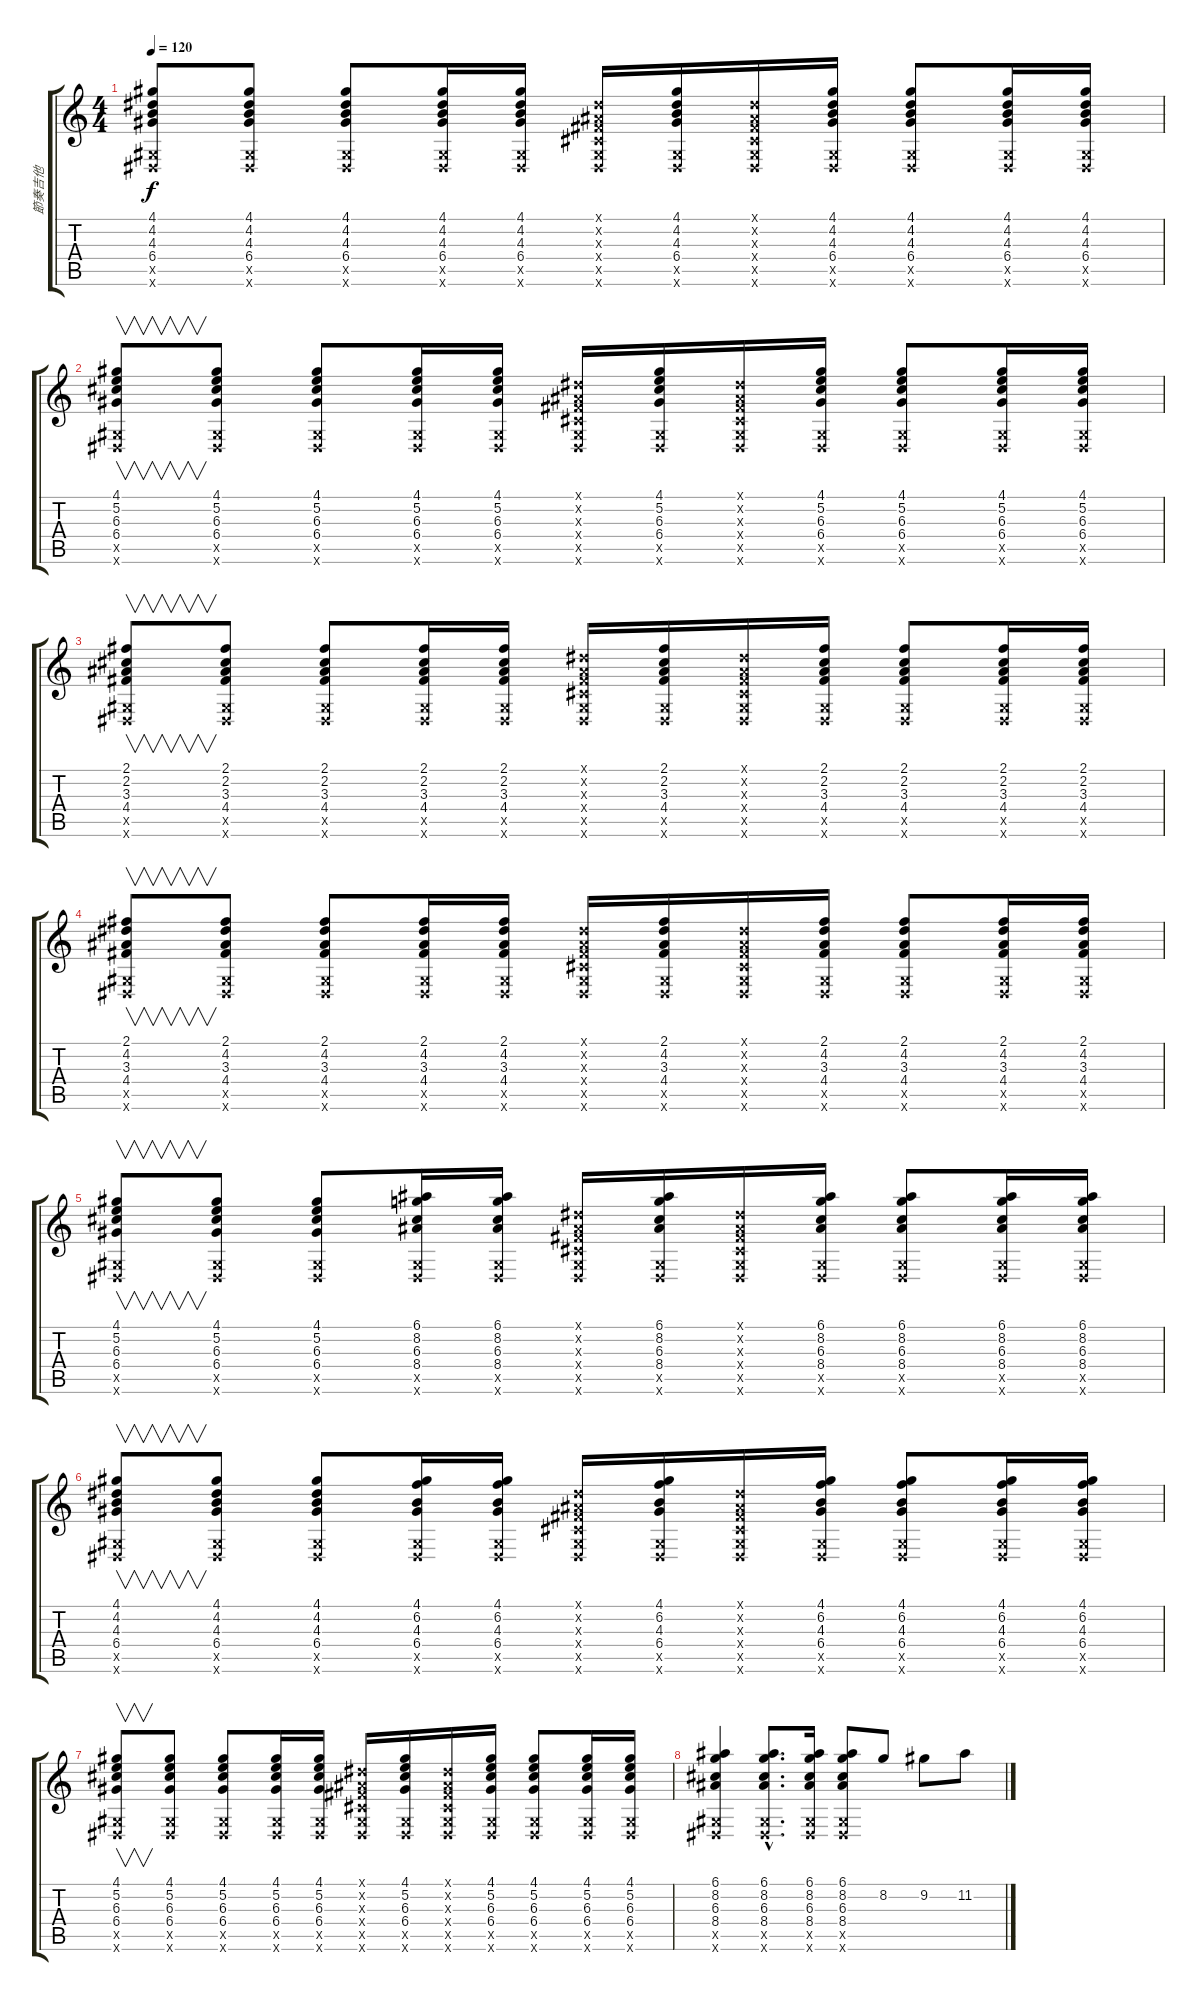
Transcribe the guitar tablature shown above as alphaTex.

\track ("節奏吉他" "節奏吉他") {instrument acousticguitarsteel}
\staff {score tabs}
\tuning (E4 B3 G3 D3 A2 E2) {hide}
\ts (4 4)
\tempo 120
\clef g2
\ks c
(4.1 4.2 4.3 6.4 -1.5{x} -1.6{x}).8{dy f} (4.1 4.2 4.3 6.4 -1.5{x} -1.6{x}).8 (4.1 4.2 4.3 6.4 -1.5{x} -1.6{x}).8 (4.1 4.2 4.3 6.4 -1.5{x} -1.6{x}).16 (4.1 4.2 4.3 6.4 -1.5{x} -1.6{x}).16 (-1.1{x} -1.2{x} -1.3{x} -1.4{x} -1.5{x} -1.6{x}).16 (4.1 4.2 4.3 6.4 -1.5{x} -1.6{x}).16 (-1.1{x} -1.2{x} -1.3{x} -1.4{x} -1.5{x} -1.6{x}).16 (4.1 4.2 4.3 6.4 -1.5{x} -1.6{x}).16 (4.1 4.2 4.3 6.4 -1.5{x} -1.6{x}).8 (4.1 4.2 4.3 6.4 -1.5{x} -1.6{x}).16 (4.1 4.2 4.3 6.4 -1.5{x} -1.6{x}).16 |
(4.1 5.2 6.3 6.4 -1.5{x} -1.6{x}).8{v} (4.1 5.2 6.3 6.4 -1.5{x} -1.6{x}).8 (4.1 5.2 6.3 6.4 -1.5{x} -1.6{x}).8 (4.1 5.2 6.3 6.4 -1.5{x} -1.6{x}).16 (4.1 5.2 6.3 6.4 -1.5{x} -1.6{x}).16 (-1.1{x} -1.2{x} -1.3{x} -1.4{x} -1.5{x} -1.6{x}).16 (4.1 5.2 6.3 6.4 -1.5{x} -1.6{x}).16 (-1.1{x} -1.2{x} -1.3{x} -1.4{x} -1.5{x} -1.6{x}).16 (4.1 5.2 6.3 6.4 -1.5{x} -1.6{x}).16 (4.1 5.2 6.3 6.4 -1.5{x} -1.6{x}).8 (4.1 5.2 6.3 6.4 -1.5{x} -1.6{x}).16 (4.1 5.2 6.3 6.4 -1.5{x} -1.6{x}).16 |
(2.1 2.2 3.3 4.4 -1.5{x} -1.6{x}).8{v} (2.1 2.2 3.3 4.4 -1.5{x} -1.6{x}).8 (2.1 2.2 3.3 4.4 -1.5{x} -1.6{x}).8 (2.1 2.2 3.3 4.4 -1.5{x} -1.6{x}).16 (2.1 2.2 3.3 4.4 -1.5{x} -1.6{x}).16 (-1.1{x} -1.2{x} -1.3{x} -1.4{x} -1.5{x} -1.6{x}).16 (2.1 2.2 3.3 4.4 -1.5{x} -1.6{x}).16 (-1.1{x} -1.2{x} -1.3{x} -1.4{x} -1.5{x} -1.6{x}).16 (2.1 2.2 3.3 4.4 -1.5{x} -1.6{x}).16 (2.1 2.2 3.3 4.4 -1.5{x} -1.6{x}).8 (2.1 2.2 3.3 4.4 -1.5{x} -1.6{x}).16 (2.1 2.2 3.3 4.4 -1.5{x} -1.6{x}).16 |
(2.1 4.2 3.3 4.4 -1.5{x} -1.6{x}).8{v} (2.1 4.2 3.3 4.4 -1.5{x} -1.6{x}).8 (2.1 4.2 3.3 4.4 -1.5{x} -1.6{x}).8 (2.1 4.2 3.3 4.4 -1.5{x} -1.6{x}).16 (2.1 4.2 3.3 4.4 -1.5{x} -1.6{x}).16 (-1.1{x} -1.2{x} -1.3{x} -1.4{x} -1.5{x} -1.6{x}).16 (2.1 4.2 3.3 4.4 -1.5{x} -1.6{x}).16 (-1.1{x} -1.2{x} -1.3{x} -1.4{x} -1.5{x} -1.6{x}).16 (2.1 4.2 3.3 4.4 -1.5{x} -1.6{x}).16 (2.1 4.2 3.3 4.4 -1.5{x} -1.6{x}).8 (2.1 4.2 3.3 4.4 -1.5{x} -1.6{x}).16 (2.1 4.2 3.3 4.4 -1.5{x} -1.6{x}).16 |
(4.1 5.2 6.3 6.4 -1.5{x} -1.6{x}).8{v} (4.1 5.2 6.3 6.4 -1.5{x} -1.6{x}).8 (4.1 5.2 6.3 6.4 -1.5{x} -1.6{x}).8 (6.1 8.2 6.3 8.4 -1.5{x} -1.6{x}).16 (6.1 8.2 6.3 8.4 -1.5{x} -1.6{x}).16 (-1.1{x} -1.2{x} -1.3{x} -1.4{x} -1.5{x} -1.6{x}).16 (6.1 8.2 6.3 8.4 -1.5{x} -1.6{x}).16 (-1.1{x} -1.2{x} -1.3{x} -1.4{x} -1.5{x} -1.6{x}).16 (6.1 8.2 6.3 8.4 -1.5{x} -1.6{x}).16 (6.1 8.2 6.3 8.4 -1.5{x} -1.6{x}).8 (6.1 8.2 6.3 8.4 -1.5{x} -1.6{x}).16 (6.1 8.2 6.3 8.4 -1.5{x} -1.6{x}).16 |
(4.1 4.2 4.3 6.4 -1.5{x} -1.6{x}).8{v} (4.1 4.2 4.3 6.4 -1.5{x} -1.6{x}).8 (4.1 4.2 4.3 6.4 -1.5{x} -1.6{x}).8 (4.1 6.2 4.3 6.4 -1.5{x} -1.6{x}).16 (4.1 6.2 4.3 6.4 -1.5{x} -1.6{x}).16 (-1.1{x} -1.2{x} -1.3{x} -1.4{x} -1.5{x} -1.6{x}).16 (4.1 6.2 4.3 6.4 -1.5{x} -1.6{x}).16 (-1.1{x} -1.2{x} -1.3{x} -1.4{x} -1.5{x} -1.6{x}).16 (4.1 6.2 4.3 6.4 -1.5{x} -1.6{x}).16 (4.1 6.2 4.3 6.4 -1.5{x} -1.6{x}).8 (4.1 6.2 4.3 6.4 -1.5{x} -1.6{x}).16 (4.1 6.2 4.3 6.4 -1.5{x} -1.6{x}).16 |
(4.1 5.2 6.3 6.4 -1.5{x} -1.6{x}).8{v} (4.1 5.2 6.3 6.4 -1.5{x} -1.6{x}).8 (4.1 5.2 6.3 6.4 -1.5{x} -1.6{x}).8 (4.1 5.2 6.3 6.4 -1.5{x} -1.6{x}).16 (4.1 5.2 6.3 6.4 -1.5{x} -1.6{x}).16 (-1.1{x} -1.2{x} -1.3{x} -1.4{x} -1.5{x} -1.6{x}).16 (4.1 5.2 6.3 6.4 -1.5{x} -1.6{x}).16 (-1.1{x} -1.2{x} -1.3{x} -1.4{x} -1.5{x} -1.6{x}).16 (4.1 5.2 6.3 6.4 -1.5{x} -1.6{x}).16 (4.1 5.2 6.3 6.4 -1.5{x} -1.6{x}).8 (4.1 5.2 6.3 6.4 -1.5{x} -1.6{x}).16 (4.1 5.2 6.3 6.4 -1.5{x} -1.6{x}).16 |
(6.1 8.2 6.3 8.4 -1.5{x} -1.6{x}).4 (6.1{hac} 8.2{hac} 6.3{hac} 8.4{hac} -1.5{hac x} -1.6{hac x}).8{d} (6.1 8.2 6.3 8.4 -1.5{x} -1.6{x}).16 (6.1 8.2 6.3 8.4 -1.5{x} -1.6{x}).8 8.2.8 9.2.8 11.2.8
